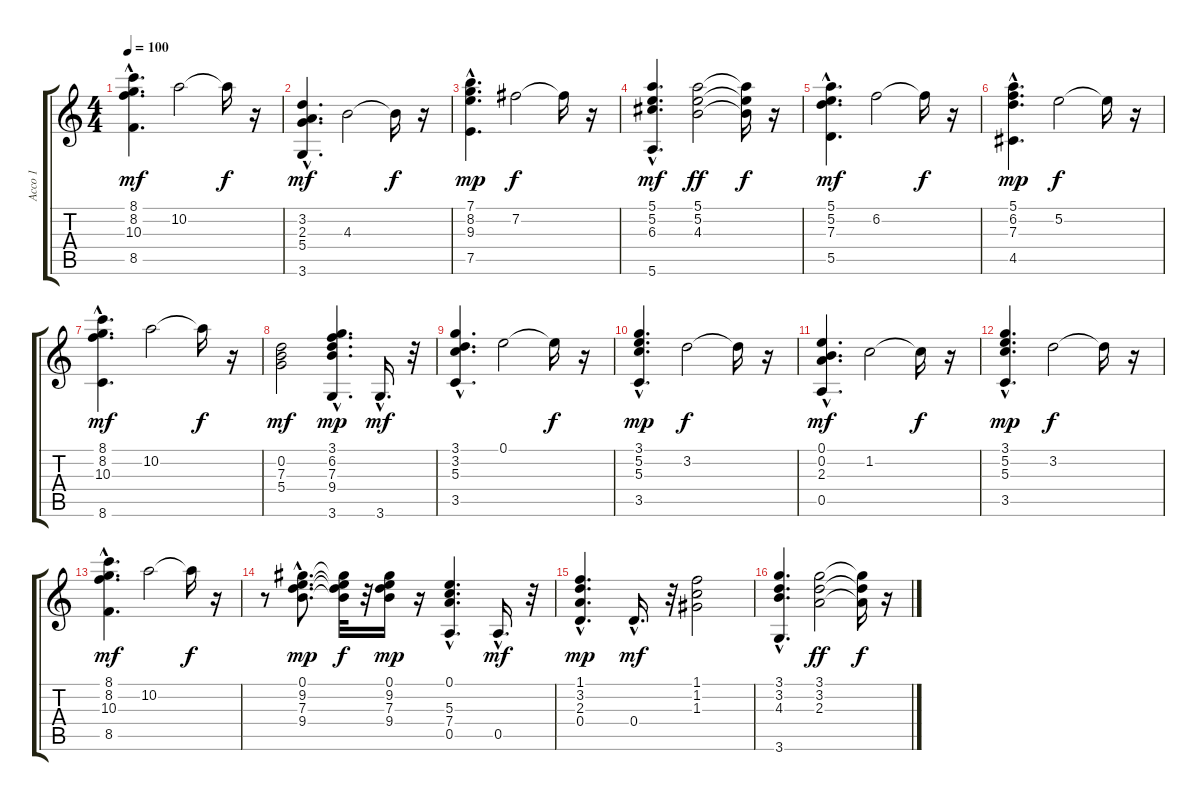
\track ("Acco 1" "Acco 1") {instrument acousticguitarnylon}
\staff {score tabs}
\tuning (E4 B3 G3 D3 A2 E2) {hide}
\ts (4 4)
\tempo 100
\clef g2
\ks c
(8.1{hac} 8.2 10.3{hac} 8.5{hac}).4{d dy mf} 10.2.2 10.2{t}.16{dy f} r.16 |
(3.2{hac} 2.3 5.4{hac} 3.6{hac}).4{d dy mf} 4.3.2 4.3{t}.16{dy f} r.16 |
(7.1{hac} 8.2{hac} 9.3{hac} 7.5{hac}).4{d dy mp} 7.2.2{dy f} 7.2{t}.16 r.16 |
(5.1 5.2 6.3 5.6{hac}).4{d dy mf} (5.1 5.2 4.3).2{dy ff} (5.1{t} 5.2{t} 4.3{t}).16{dy f} r.16 |
(5.1{hac} 5.2 7.3{hac} 5.5{hac}).4{d dy mf} 6.2.2 6.2{t}.16{dy f} r.16 |
(5.1{hac} 6.2{hac} 7.3{hac} 4.5{hac}).4{d dy mp} 5.2.2{dy f} 5.2{t}.16 r.16 |
(8.1{hac} 8.2 10.3{hac} 8.6{hac}).4{d dy mf} 10.2.2 10.2{t}.16{dy f} r.16 |
(0.2 7.3 5.4).2{dy mf} (3.1{hac} 6.2{hac} 7.3{hac} 9.4{hac} 3.6).4{d dy mp} 3.6{hac}.16{d dy mf} r.32 |
(3.1{hac} 3.2 5.3{hac} 3.5{hac}).4{d} 0.1.2 0.1{t}.16{dy f} r.16 |
(3.1{hac} 5.2{hac} 5.3{hac} 3.5{hac}).4{d dy mp} 3.2.2{dy f} 3.2{t}.16 r.16 |
(0.1{hac} 0.2 2.3{hac} 0.5{hac}).4{d dy mf} 1.2.2 1.2{t}.16{dy f} r.16 |
(3.1{hac} 5.2{hac} 5.3{hac} 3.5{hac}).4{d dy mp} 3.2.2{dy f} 3.2{t}.16 r.16 |
(8.1{hac} 8.2 10.3{hac} 8.5{hac}).4{d dy mf} 10.2.2 10.2{t}.16{dy f} r.16 |
r.8 (0.1{hac} 9.2{hac} 7.3{hac} 9.4{hac}).8{d dy mp} (0.1{t} 9.2{t} 7.3{t} 9.4{t}).32{dy f} r.32 (0.1 9.2 7.3 9.4).16{dy mp} r.16 (0.1{hac} 5.3{hac} 7.4{hac} 0.5).4{d} 0.5{hac}.16{d dy mf} r.32 |
(1.1{hac} 3.2{hac} 2.3{hac} 0.4).4{d dy mp} 0.4{hac}.16{d dy mf} r.32 (1.1 1.2 1.3).2 |
(3.1 3.2 4.3 3.6{hac}).4{d} (3.1 3.2 2.3).2{dy ff} (3.1{t} 3.2{t} 2.3{t}).16{dy f} r.16
